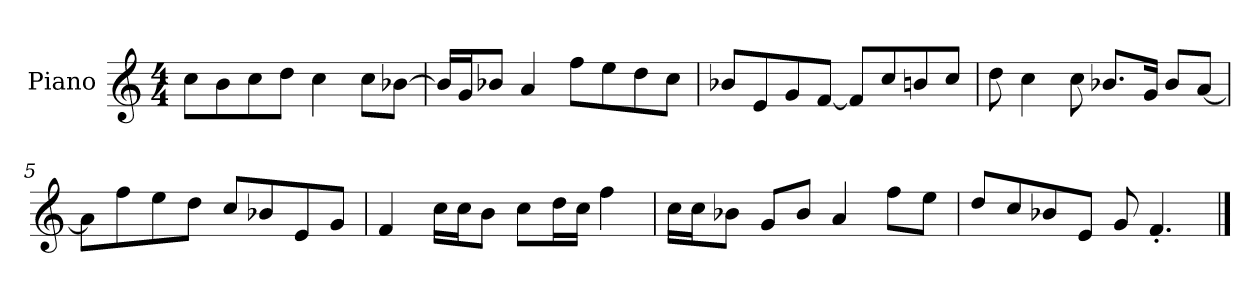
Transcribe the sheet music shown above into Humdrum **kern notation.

**kern
*part1
*staff1
*I"Piano
*I'P-no
*clefG2
*k[]
*M4/4
*MM90
=1
8cc\L
8b\
8cc\
8dd\J
4cc\
8cc\L
[8b-X\J
=2
16b-/LL]
16g/J
8b-X/J
4a/
8ff\L
8ee\
8dd\
8cc\J
=3
8b-X/L
8e/
8g/
[8f/J
8f/L]
8cc/
8bn/
8cc/J
=4
8dd\
4cc\
8cc\
8.b-X/L
16g/Jk
8b-/L
[8a/J
!!LO:LB:g=z
=5
8a\L]
8ff\
8ee\
8dd\J
8cc/L
8b-X/
8e/
8g/J
=6
4f/
16cc\LL
16cc\J
8b\J
8cc\L
16dd\L
16cc\JJ
4ff\
=7
16cc\LL
16cc\J
8b-X\J
8g/L
8b-/J
4a/
8ff\L
8ee\J
=8
8dd/L
8cc/
8b-X/
8e/J
8g/
4.f'/
==
*-
